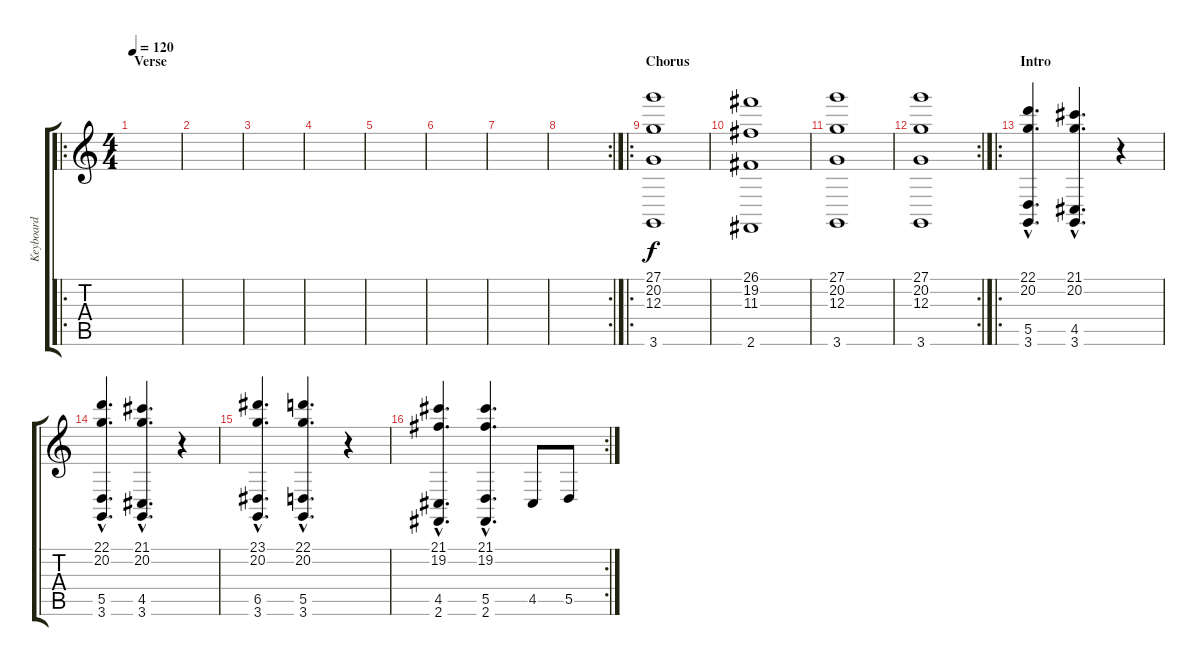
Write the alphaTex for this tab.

\track ("Keyboard" "Keyboard") {instrument pad7halo}
\staff {score tabs}
\tuning (E4 B3 G3 D3 A2 E2) {hide}
\ro
\ts (4 4)
\section ("" "Verse")
\tempo 120
\clef g2
\ks c
|
|
|
|
|
|
|
\rc 2
|
\ro
\section ("" "Chorus")
(27.1 20.2 12.3 3.6).1 |
(26.1 19.2 11.3 2.6).1 |
(27.1 20.2 12.3 3.6).1 |
\rc 2
(27.1 20.2 12.3 3.6).1 |
\ro
\section ("" "Intro")
(22.1{hac} 20.2{hac} 5.5{hac} 3.6{hac}).4{d dy f volume 10} (21.1{hac} 20.2{hac} 4.5{hac} 3.6{hac}).4{d} r.4 |
(22.1{hac} 20.2{hac} 5.5{hac} 3.6{hac}).4{d volume 10} (21.1{hac} 20.2{hac} 4.5{hac} 3.6{hac}).4{d} r.4 |
(23.1{hac} 20.2{hac} 6.5{hac} 3.6{hac}).4{d volume 10} (22.1{hac} 20.2{hac} 5.5{hac} 3.6{hac}).4{d} r.4 |
\rc 2
(21.1{hac} 19.2{hac} 4.5{hac} 2.6{hac}).4{d} (21.1{hac} 19.2{hac} 5.5{hac} 2.6{hac}).4{d} 4.5.8 5.5.8
